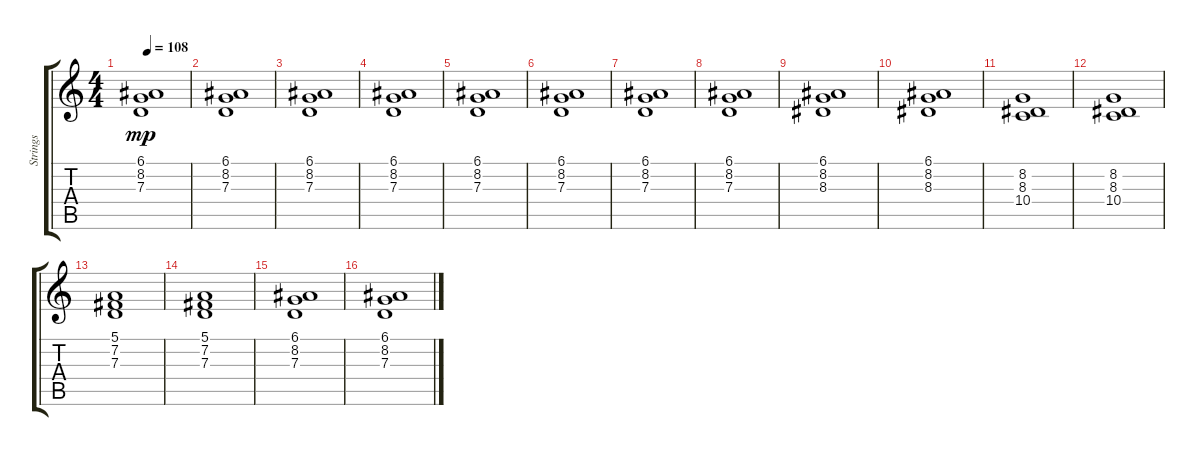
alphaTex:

\track ("Strings" "Strings") {instrument synthstrings2}
\staff {score tabs}
\tuning (E4 B3 G3 D3 A2 E2) {hide}
\ts (4 4)
\tempo 108
\clef g2
\ks c
(6.1 8.2 7.3).1{dy mp} |
(6.1 8.2 7.3).1 |
(6.1 8.2 7.3).1 |
(6.1 8.2 7.3).1 |
(6.1 8.2 7.3).1 |
(6.1 8.2 7.3).1 |
(6.1 8.2 7.3).1 |
(6.1 8.2 7.3).1 |
(6.1 8.2 8.3).1 |
(6.1 8.2 8.3).1 |
(8.2 8.3 10.4).1 |
(8.2 8.3 10.4).1 |
(5.1 7.2 7.3).1 |
(5.1 7.2 7.3).1 |
(6.1 8.2 7.3).1 |
(6.1 8.2 7.3).1
